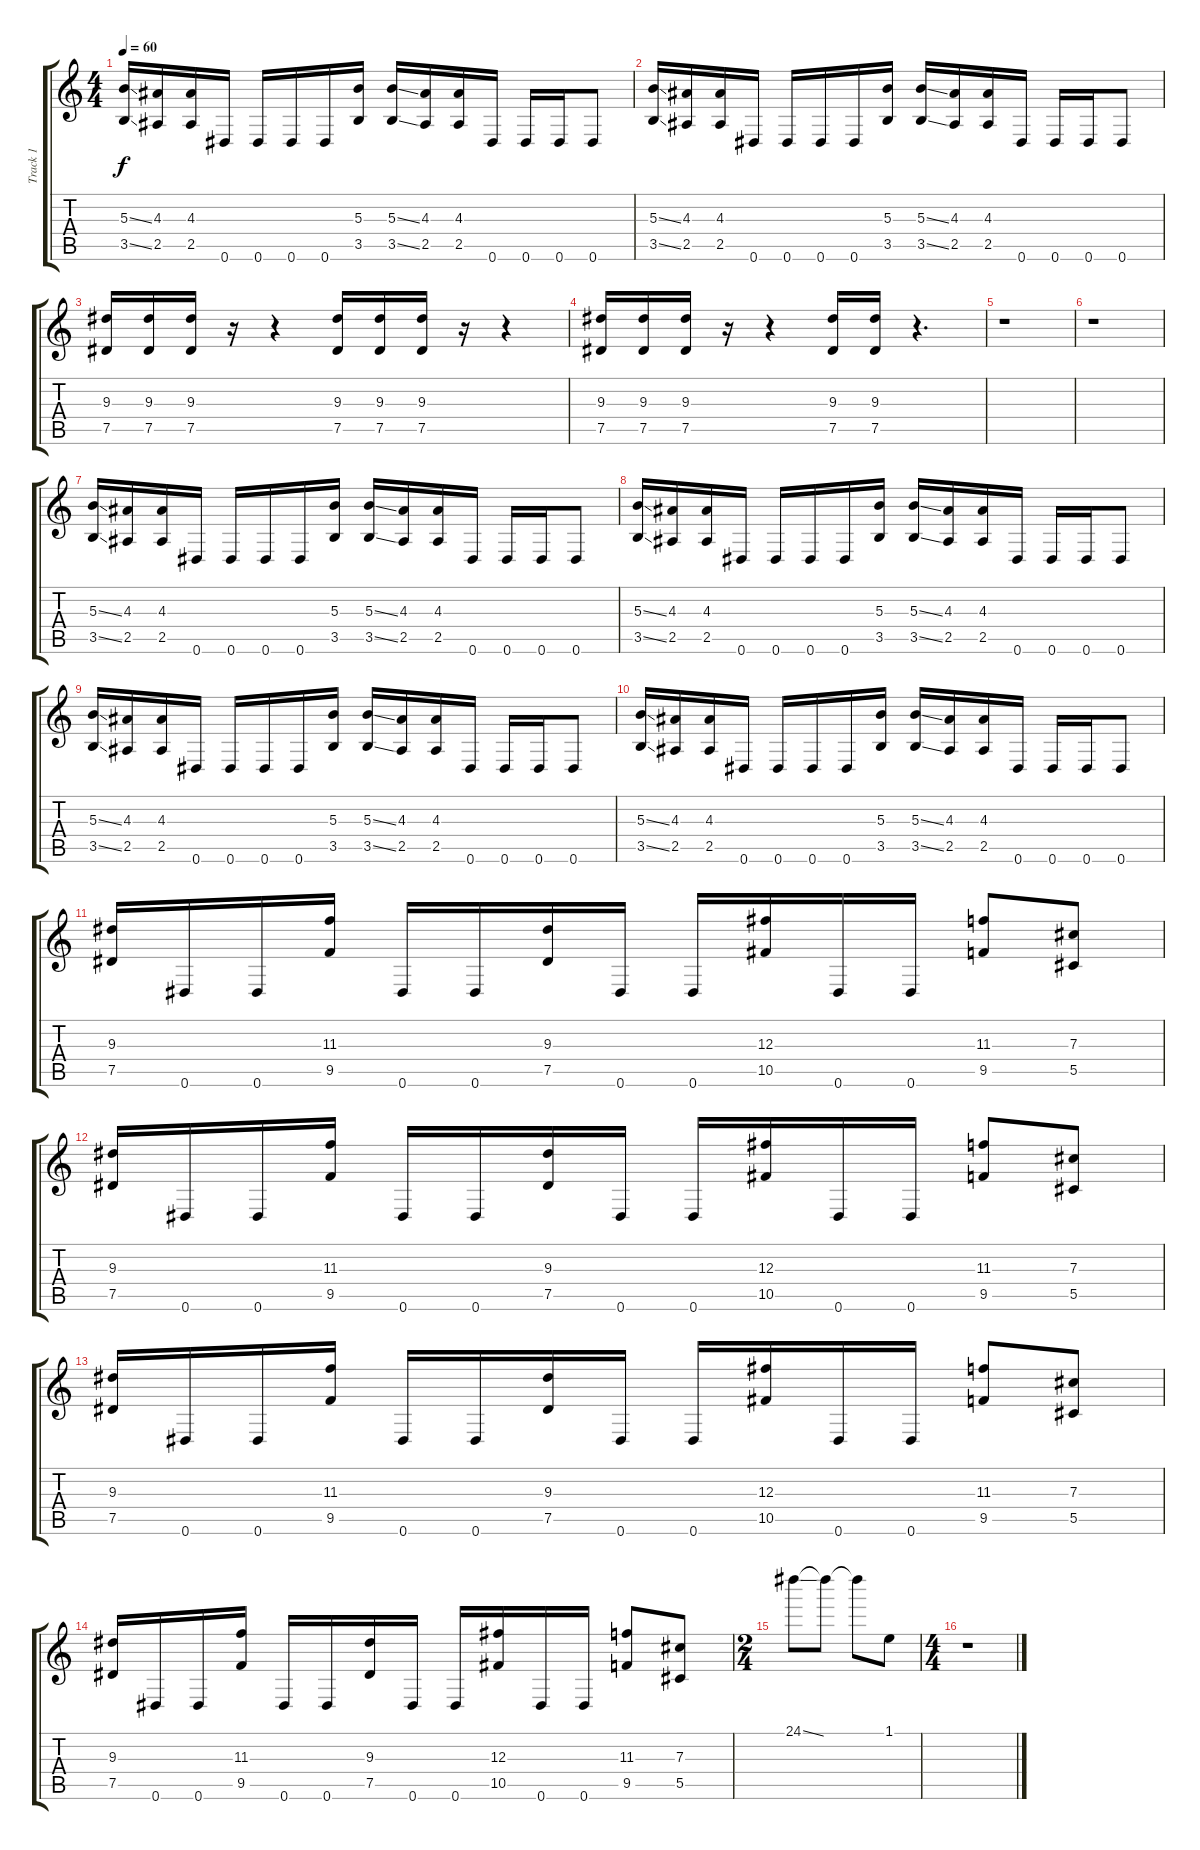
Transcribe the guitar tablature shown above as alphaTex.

\track ("Track 1" "Track 1") {instrument distortionguitar}
\staff {score tabs}
\tuning (Eb4 Bb3 Gb3 Db3 Ab2 Eb2) {hide}
\ts (4 4)
\tempo 60
\clef g2
\ks c
(5.3{ss} 3.5{ss}).16{dy f} (4.3 2.5).16 (4.3 2.5).16 0.6.16 0.6.16 0.6.16 0.6.16 (5.3 3.5).16 (5.3{ss} 3.5{ss}).16 (4.3 2.5).16 (4.3 2.5).16 0.6.16 0.6.16 0.6.16 0.6.8 |
(5.3{ss} 3.5{ss}).16 (4.3 2.5).16 (4.3 2.5).16 0.6.16 0.6.16 0.6.16 0.6.16 (5.3 3.5).16 (5.3{ss} 3.5{ss}).16 (4.3 2.5).16 (4.3 2.5).16 0.6.16 0.6.16 0.6.16 0.6.8 |
(9.3 7.5).16 (9.3 7.5).16 (9.3 7.5).16 r.16 r.4 (9.3 7.5).16 (9.3 7.5).16 (9.3 7.5).16 r.16 r.4 |
(9.3 7.5).16 (9.3 7.5).16 (9.3 7.5).16 r.16 r.4 (9.3 7.5).16 (9.3 7.5).16 r.4{d} |
r.1 |
r.1 |
(5.3{ss} 3.5{ss}).16 (4.3 2.5).16 (4.3 2.5).16 0.6.16 0.6.16 0.6.16 0.6.16 (5.3 3.5).16 (5.3{ss} 3.5{ss}).16 (4.3 2.5).16 (4.3 2.5).16 0.6.16 0.6.16 0.6.16 0.6.8 |
(5.3{ss} 3.5{ss}).16 (4.3 2.5).16 (4.3 2.5).16 0.6.16 0.6.16 0.6.16 0.6.16 (5.3 3.5).16 (5.3{ss} 3.5{ss}).16 (4.3 2.5).16 (4.3 2.5).16 0.6.16 0.6.16 0.6.16 0.6.8 |
(5.3{ss} 3.5{ss}).16 (4.3 2.5).16 (4.3 2.5).16 0.6.16 0.6.16 0.6.16 0.6.16 (5.3 3.5).16 (5.3{ss} 3.5{ss}).16 (4.3 2.5).16 (4.3 2.5).16 0.6.16 0.6.16 0.6.16 0.6.8 |
(5.3{ss} 3.5{ss}).16 (4.3 2.5).16 (4.3 2.5).16 0.6.16 0.6.16 0.6.16 0.6.16 (5.3 3.5).16 (5.3{ss} 3.5{ss}).16 (4.3 2.5).16 (4.3 2.5).16 0.6.16 0.6.16 0.6.16 0.6.8 |
(9.3 7.5).16 0.6.16 0.6.16 (11.3 9.5).16 0.6.16 0.6.16 (9.3 7.5).16 0.6.16 0.6.16 (12.3 10.5).16 0.6.16 0.6.16 (11.3 9.5).8 (7.3 5.5).8 |
(9.3 7.5).16 0.6.16 0.6.16 (11.3 9.5).16 0.6.16 0.6.16 (9.3 7.5).16 0.6.16 0.6.16 (12.3 10.5).16 0.6.16 0.6.16 (11.3 9.5).8 (7.3 5.5).8 |
(9.3 7.5).16 0.6.16 0.6.16 (11.3 9.5).16 0.6.16 0.6.16 (9.3 7.5).16 0.6.16 0.6.16 (12.3 10.5).16 0.6.16 0.6.16 (11.3 9.5).8 (7.3 5.5).8 |
(9.3 7.5).16 0.6.16 0.6.16 (11.3 9.5).16 0.6.16 0.6.16 (9.3 7.5).16 0.6.16 0.6.16 (12.3 10.5).16 0.6.16 0.6.16 (11.3 9.5).8 (7.3 5.5).8 |
\ts (2 4)
24.1{ss}.8 24.1{t}.8 24.1{t}.8 1.1.8 |
\ts (4 4)
r.1
